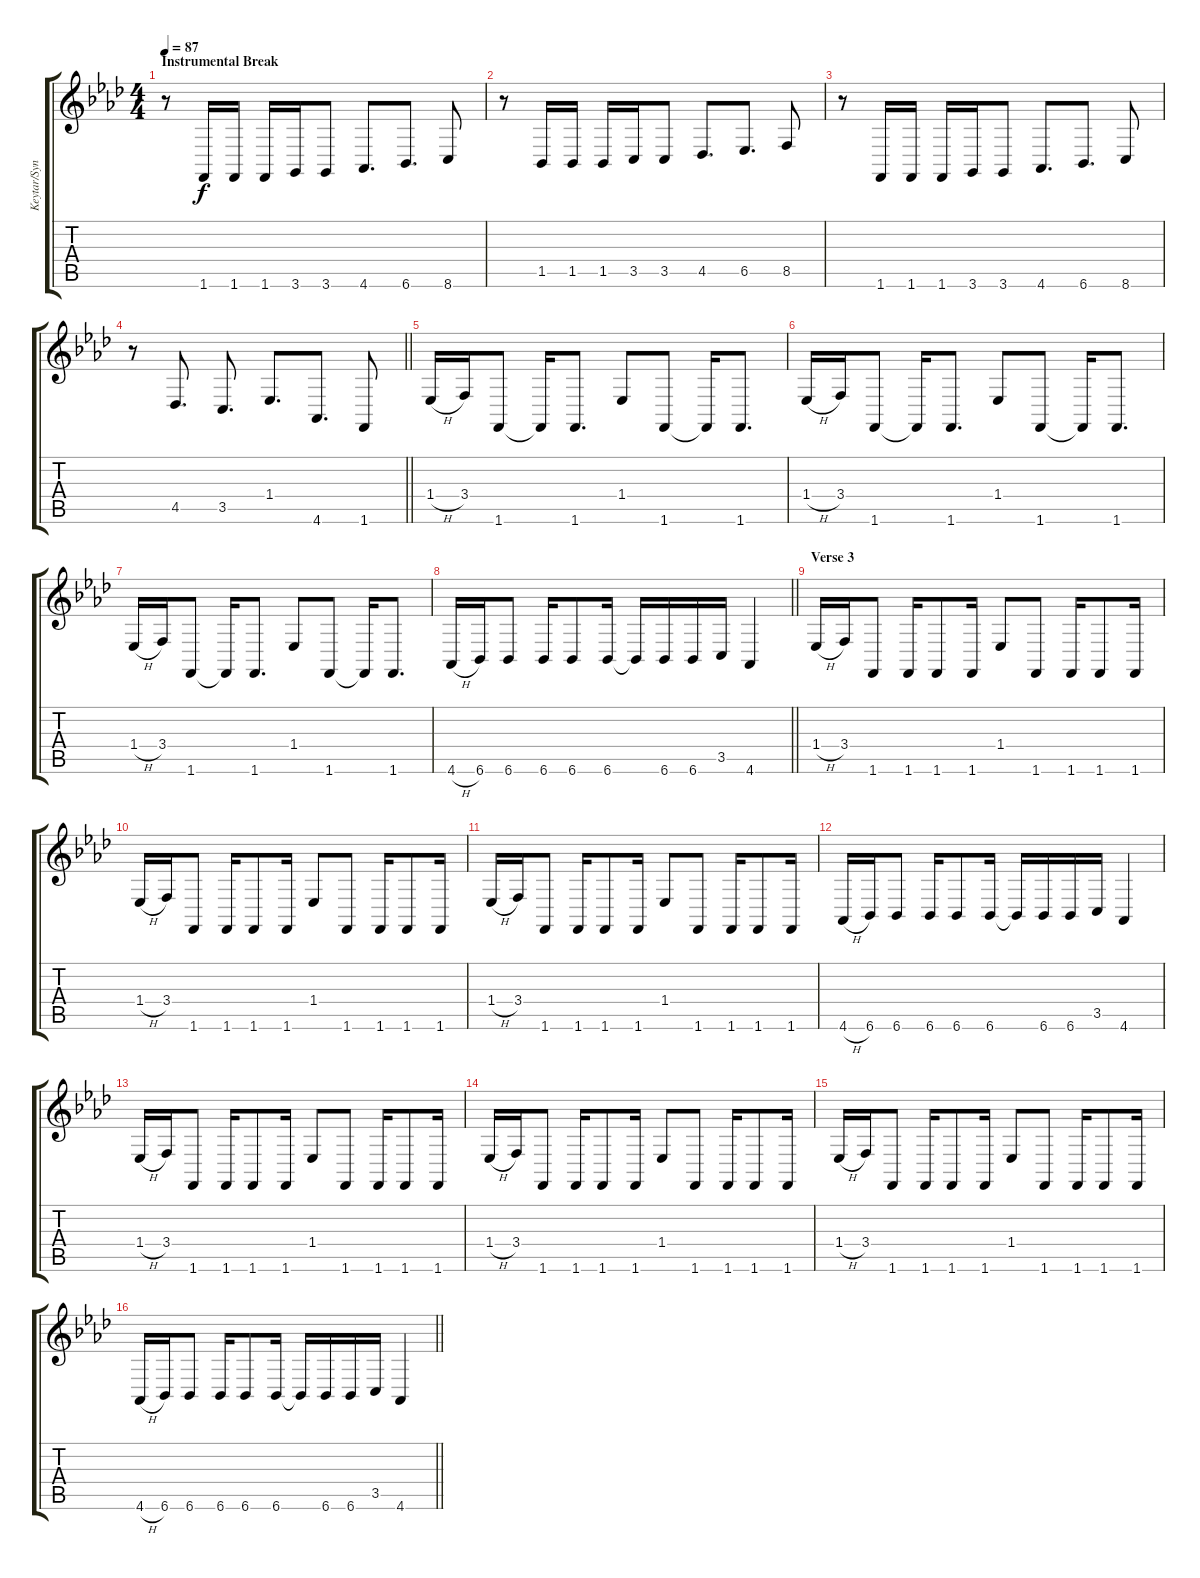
\track ("Keytar/Synth" "Keytar/Syn") {instrument lead2sawtooth}
\staff {score tabs}
\tuning (E4 B3 G3 D3 A2 E2) {hide}
\ts (4 4)
\section ("" "Instrumental Break")
\tempo 87
\clef g2
\ks fminor
r.8{dy f} 1.6.16 1.6.16 1.6.16 3.6.16 3.6.8 4.6.8{d} 6.6.8{d} 8.6.8 |
r.8 1.5.16 1.5.16 1.5.16 3.5.16 3.5.8 4.5.8{d} 6.5.8{d} 8.5.8 |
r.8 1.6.16 1.6.16 1.6.16 3.6.16 3.6.8 4.6.8{d} 6.6.8{d} 8.6.8 |
\barLineRight lightlight
r.8 4.5.8{d} 3.5.8{d} 1.4.8{d} 4.6.8{d} 1.6.8 |
\section ("" " ")
1.4{h}.16 3.4.16 1.6.8 1.6{t}.16 1.6.8{d} 1.4.8 1.6.8 1.6{t}.16 1.6.8{d} |
1.4{h}.16 3.4.16 1.6.8 1.6{t}.16 1.6.8{d} 1.4.8 1.6.8 1.6{t}.16 1.6.8{d} |
1.4{h}.16 3.4.16 1.6.8 1.6{t}.16 1.6.8{d} 1.4.8 1.6.8 1.6{t}.16 1.6.8{d} |
\barLineRight lightlight
4.6{h}.16 6.6.16 6.6.8 6.6.16 6.6.8 6.6.16 6.6{t}.16 6.6.16 6.6.16 3.5.16 4.6.4 |
\section ("" "Verse 3")
1.4{h}.16 3.4.16 1.6.8 1.6.16 1.6.8 1.6.16 1.4.8 1.6.8 1.6.16 1.6.8 1.6.16 |
1.4{h}.16 3.4.16 1.6.8 1.6.16 1.6.8 1.6.16 1.4.8 1.6.8 1.6.16 1.6.8 1.6.16 |
1.4{h}.16 3.4.16 1.6.8 1.6.16 1.6.8 1.6.16 1.4.8 1.6.8 1.6.16 1.6.8 1.6.16 |
4.6{h}.16 6.6.16 6.6.8 6.6.16 6.6.8 6.6.16 6.6{t}.16 6.6.16 6.6.16 3.5.16 4.6.4 |
1.4{h}.16 3.4.16 1.6.8 1.6.16 1.6.8 1.6.16 1.4.8 1.6.8 1.6.16 1.6.8 1.6.16 |
1.4{h}.16 3.4.16 1.6.8 1.6.16 1.6.8 1.6.16 1.4.8 1.6.8 1.6.16 1.6.8 1.6.16 |
1.4{h}.16 3.4.16 1.6.8 1.6.16 1.6.8 1.6.16 1.4.8 1.6.8 1.6.16 1.6.8 1.6.16 |
\barLineRight lightlight
4.6{h}.16 6.6.16 6.6.8 6.6.16 6.6.8 6.6.16 6.6{t}.16 6.6.16 6.6.16 3.5.16 4.6.4
